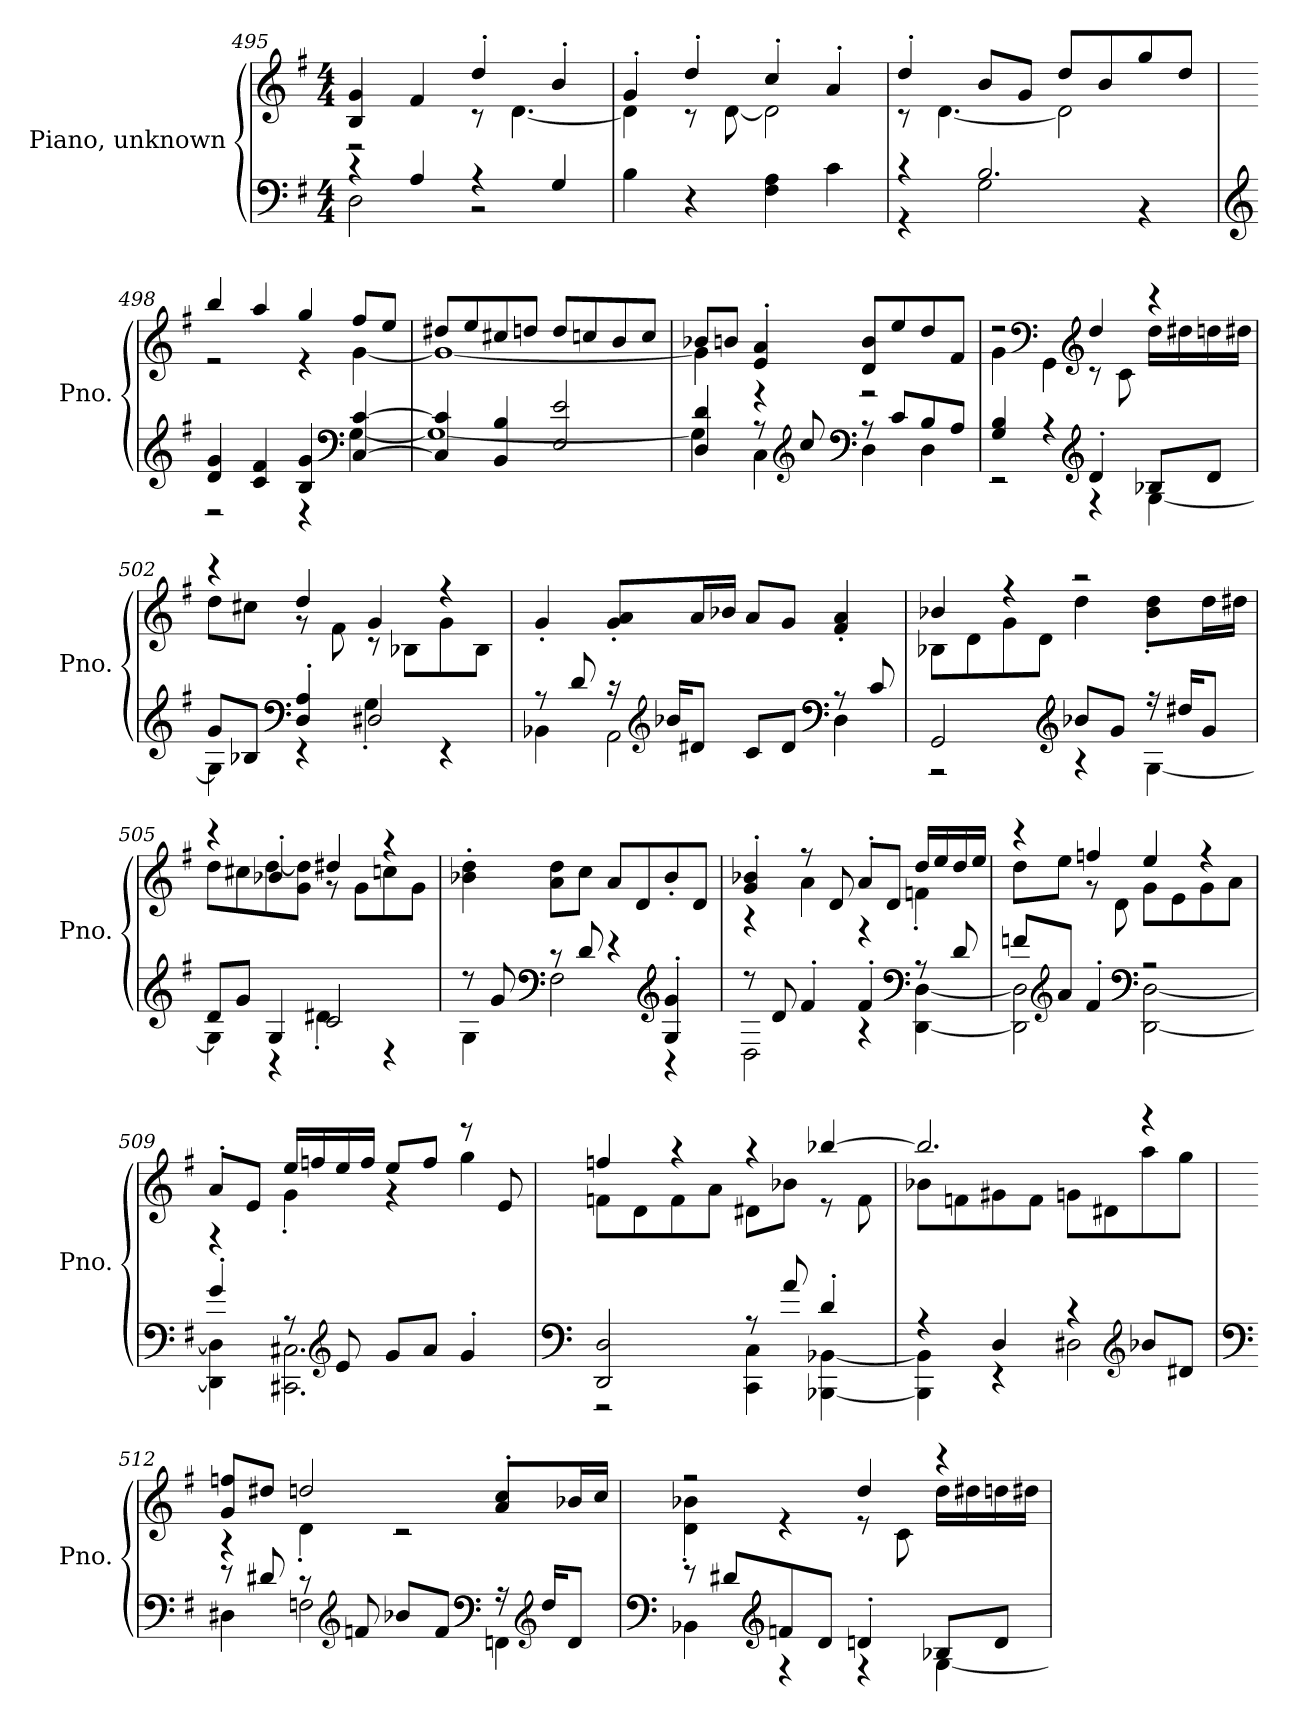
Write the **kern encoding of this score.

**kern	**kern
*part1	*part1
*staff2	*staff1
*I"Piano, unknown	*
*I'Pno.	*
*clefF4	*clefG2
*k[f#]	*k[f#]
*M4/4	*M4/4
=495	=495
*^	*^
4r	2D\	4B/ 4g/	2r
4A/	.	4f#/	.
4r	2r	4dd'/	8r
.	.	.	[4.d\
4G/	.	4b'/	.
*v	*v	*	*
=496	=496	=496
4B\	4g'/	4d\]
4r	4dd'/	8r
.	.	[8d\
4F#\ 4A\	4cc'/	2d\]
4c\	4a'/	.
=497	=497	=497
*^	*	*
4r	4r	4dd'/	8r
.	.	.	[4.d\
2.B/	2G\	8b/L	.
.	.	8g/J	.
.	.	8dd/L	2d\]
.	.	8b/	.
.	4r	8gg/	.
.	.	8dd/J	.
=498	=498	=498	=498
*clefG2	*	*	*
4d/ 4g/	2r	4bb/	2r
4c/ 4f#/	.	4aa/	.
4B/ 4g/	4r	4gg/	4r
*clefF4	*	*	*
[4C/ [4c/	[4G\	8ff#/L	[4g\
.	.	8ee/J	.
!!LO:LB:g=z	!!
=499	=499	=499	=499
4C/] 4c/]	1G_	8dd#X/L	1g_
.	.	8ee/	.
4BB/ 4B/	.	8cc#X/	.
.	.	8ddn/J	.
2E/ 2e/	.	8dd/L	.
.	.	8ccn/	.
.	.	8b/	.
.	.	8cc/J	.
=500	=500	=500	=500
4D/ 4d/	4G\]	8b-X/L	4g\]
.	.	8bn/J	.
8r	4C\	4e/' 4a/'	4r
*clefG2	*	*	*
8cc/	.	.	.
*clefF4	*	*	*
8r	4D\	8d/ 8b/L	2r
8c/L	.	8ee/	.
8B/	4D\	8dd/	.
8A/J	.	8f#/J	.
=501	=501	=501	=501
4G/ 4B/	2r	2r	4g\
*	*	*clefF4	*
4r	.	.	4GG\
*clefG2	*	*clefG2	*
4d'/	4r	4dd/	8r
.	.	.	8c\
8B-X/L	[4G\	4r	16dd\LL
.	.	.	16dd#X\
8d/J	.	.	16ddn\
.	.	.	16dd#X\JJ
!!LO:LB:g=z	!!
=502	=502	=502	=502
8g/L	4G\]	4r	8dd\L
8B-X/J	.	.	8cc#X\J
*clefF4	*	*	*
4D/' 4A/'	4r	4dd/	8r
.	.	.	8f#\
2D#X/	4G'\	4g/	8r
.	.	.	8B-X\L
.	4r	4r	8g\
.	.	.	8B-\J
*	*	*v	*v
=503	=503	=503
8r	4BB-X\	4g'/
8d/	.	.
16r	2AA\	8g/' 8a/'L
*clefG2	*	*
16b-X/KL	.	.
8d#X/J	.	16a/L
.	.	16b-X/JJ
8c/L	.	8a/L
8d#/J	.	8g/J
*clefF4	*	*
8r	4D\	4f#/' 4a/'
8c/	.	.
=504	=504	=504
*	*	*^
2GG/	2r	4b-X/	8B-X\L
.	.	.	8d\
.	.	4r	8g\
.	.	.	8d\J
*clefG2	*	*	*
8b-X/L	4r	2r	4dd\
8g/J	.	.	.
16r	[4G\	.	8b-\' 8dd\'L
16dd#X/KL	.	.	.
8g/J	.	.	16dd\L
.	.	.	16dd#X\JJ
!!LO:LB:g=z	!!
=505	=505	=505	=505
8d/L	4G\]	4r	8dd\L
8g/J	.	.	8cc#X\
4G/	4r	4b-X'/	[8dd\
.	.	.	8g\ 8dd\]J
2c/	4d#X'\	4dd#X/	8r
.	.	.	8g\L
.	4r	4r	8ccn\
.	.	.	8g\J
*	*	*v	*v
=506	=506	=506
8r	4G\	4b-X\' 4dd\'
8g/	.	.
*clefF4	*	*
8r	2F#\	8a\ 8dd\L
8d/	.	8cc\J
4r	.	8a/L
.	.	8d/
*clefG2	*	*
4G/' 4g/'	4r	8b-'/
.	.	8d/J
=507	=507	=507
*	*	*^
8r	2D\	4g/' 4b-X/'	4r
8d/	.	.	.
4f#'/	.	8r	4a\
.	.	8d/	.
4f#'/	4r	8a'/L	4r
.	.	8d/J	.
*clefF4	*	*	*
8r	[4DD\ [4D\	16dd/LL	4fn'\
.	.	16ee/	.
8d/	.	16dd/	.
.	.	16ee/JJ	.
!!LO:LB:g=z	!!
=508	=508	=508	=508
8fn/L	2DD\] 2D\]	4r	8dd\L
*clefG2	*	*	*
8a/J	.	.	8ee\J
4f'/	.	4ffn/	8r
.	.	.	8d\
*clefF4	*	*	*
2r	[2DD\ [2D\	4ee/	8g\L
.	.	.	8e\
.	.	4r	8g\
.	.	.	8a\J
=509	=509	=509	=509
4g'/	4DD\] 4D\]	8a'/L	4r
.	.	8e/J	.
8r	2.CC#X\ 2.C#X\	16ee/LL	4g'\
.	.	16ffn/	.
*clefG2	*	*	*
8e/	.	16ee/	.
.	.	16ff/JJ	.
8g/L	.	8ee/L	4r
8a/J	.	8ff/J	.
4g'/	.	8r	4gg\
.	.	8e/	.
=510	=510	=510	=510
*clefF4	*	*	*
2DD/ 2D/	2r	4ffn/	8fn\L
.	.	.	8d\
.	.	4r	8f\
.	.	.	8a\J
8r	4CC\ 4C\	4r	8d#X\L
8a/	.	.	8b-X\J
4d'/	[4BBB-X\ [4BB-X\	[4bb-X/	8r
.	.	.	8f\
!!LO:PB:g=z	!!
=511	=511	=511	=511
4r	4BBB-\] 4BB-\]	2.bb-/]	8b-X\L
.	.	.	8fn\
4D/	4r	.	8g#X\
.	.	.	8f\J
4r	2D#X\	.	8gn\L
.	.	.	8d#X\
*clefG2	*	*	*
8b-X/L	.	4r	8aa\
8d#X/J	.	.	8gg\J
=512	=512	=512	=512
*clefF4	*	*	*
8r	4D#X\	8g/ 8ffn/L	4r
8d#X/	.	8dd#X/J	.
8r	2Fn\	2ddn/	4d'\
*clefG2	*	*	*
8fn/	.	.	.
8b-X/L	.	.	2r
8f/J	.	.	.
*clefF4	*	*	*
16r	4FFn\	8a/' 8cc/'L	.
*clefG2	*	*	*
16dd/KL	.	.	.
8d#/J	.	16b-X/L	.
.	.	16cc/JJ	.
!!LO:LB:g=z	!!
=513	=513	=513	=513
*clefF4	*	*	*
8r	4BB-X\	2r	4d\' 4b-X\'
8d#X/L	.	.	.
*clefG2	*	*	*
8fn/	4r	.	4r
8d#/J	.	.	.
4dn'/	4r	4dd/	8r
.	.	.	8c\
8B-X/L	[4G\	4r	16dd\LL
.	.	.	16dd#X\
8d/J	.	.	16ddn\
.	.	.	16dd#X\JJ
*v	*v	*	*
*	*v	*v
=	=
*-	*-
